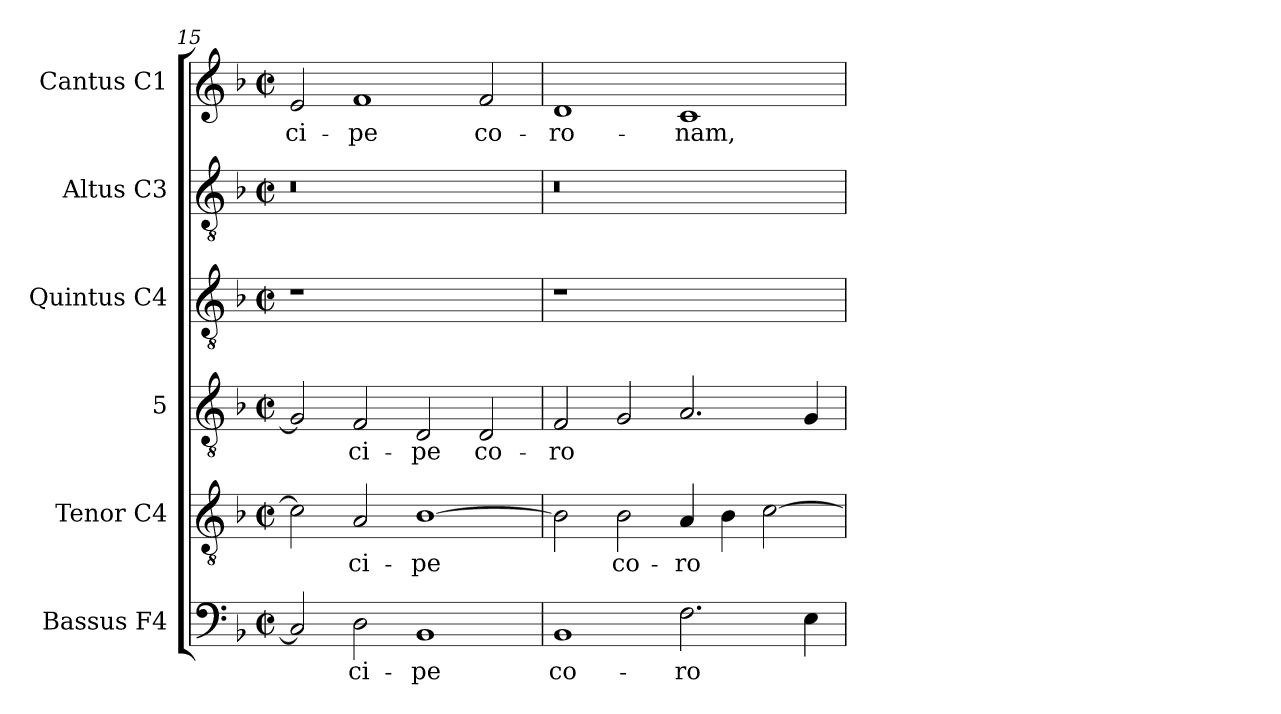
**kern	**text	**kern	**text	**kern	**text	**kern	**kern	**kern	**text
*part6	*part6	*part5	*part5	*part4	*part4	*part3	*part2	*part1	*part1
*staff6	*staff6	*staff5	*staff5	*staff4	*staff4	*staff3	*staff2	*staff1	*staff1
*I"Bassus  F4	*	*I"Tenor  C4	*	*I"5	*	*I"Quintus  C4	*I"Altus  C3	*I"Cantus  C1	*
*I'B	*	*I'T	*	*	*	*	*I'A	*I'C	*
*clefF4	*	*clefGv2	*	*clefGv2	*	*clefGv2	*clefGv2	*clefG2	*
*k[b-]	*	*k[b-]	*	*k[b-]	*	*k[b-]	*k[b-]	*k[b-]	*
*F:	*	*F:	*	*F:	*	*F:	*F:	*F:	*
*M2/2	*	*M2/2	*	*M2/2	*	*M2/2	*M2/2	*M2/2	*
*met(c|)	*	*met(c|)	*	*met(c|)	*	*met(c|)	*met(c|)	*met(c|)	*
=15	=15	=15	=15	=15	=15	=15	=15	=15	=15
!	!LO:LY:b:cj	!	!LO:LY:b:cj	!	!LO:LY:b:cj	!	!	!	!LO:LY:b:cj
2C/]	--	2c\]	--	2G/]	--	1r	0r	2e/	-ci-
!	!LO:LY:b:cj	!	!LO:LY:b:cj	!	!LO:LY:b:cj	!	!	!	!LO:LY:b:cj
2D\	-ci-	2A/	-ci-	2F/	-ci-	.	.	1f	-pe
!	!LO:LY:b:cj	!	!LO:LY:b:cj	!	!LO:LY:b:cj	!	!	!	!
1BB-	-pe	[>1B-	-pe	2D/	-pe	1ryy	.	.	.
!	!	!	!	!	!LO:LY:b:cj	!	!	!	!LO:LY:b:cj
.	.	.	.	2D/	co-	.	.	2f/	co-
!!LO:PB:g=z
=16	=16	=16	=16	=16	=16	=16	=16	=16	=16
!	!LO:LY:b:cj	!	!LO:LY:b:cj	!	!LO:LY:b:cj	!	!	!	!LO:LY:b:cj
1BB-	co-	2B-\]	.	2F/	-ro-	1r	0r	1d	-ro-
!	!	!	!LO:LY:b:cj	!	!LO:LY:b:cj	!	!	!	!
.	.	2B-\	co-	2G/	--	.	.	.	.
!	!LO:LY:b:cj	!	!LO:LY:b:cj	!	!LO:LY:b:cj	!	!	!	!LO:LY:b:cj
2.F\	-ro-	4A/	-ro-	2.A/	--	1ryy	.	1c	-nam,
!	!	!	!LO:LY:b:cj	!	!	!	!	!	!
.	.	4B-\	--	.	.	.	.	.	.
!	!	!	!LO:LY:b:cj	!	!	!	!	!	!
.	.	[>2c\	--	.	.	.	.	.	.
!	!LO:LY:b:cj	!	!	!	!LO:LY:b:cj	!	!	!	!
4E\	--	.	.	4G/	--	.	.	.	.
=	=	=	=	=	=	=	=	=	=
*-	*-	*-	*-	*-	*-	*-	*-	*-	*-
